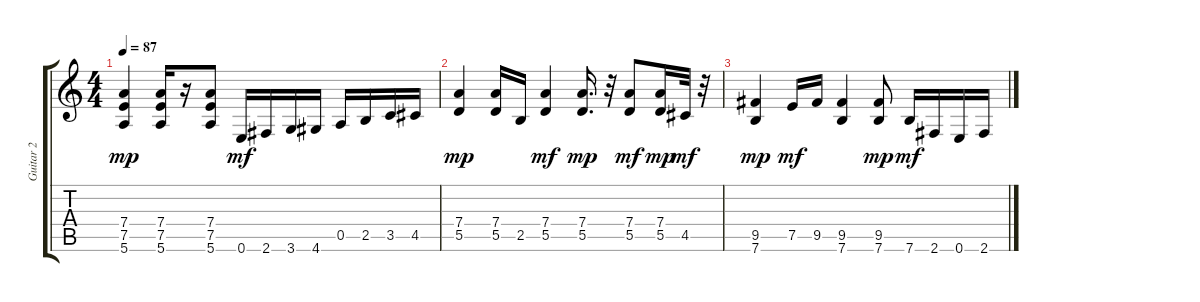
\track ("Guitar 2" "Guitar 2") {instrument distortionguitar}
\staff {score tabs}
\tuning (E4 B3 G3 D3 A2 E2) {hide}
\ts (4 4)
\tempo 87
\clef g2
\ks c
(7.4 7.5 5.6).4{dy mp} (7.4 7.5 5.6).16 r.16 (7.4 7.5 5.6).8 0.6.16{dy mf} 2.6.16 3.6.16 4.6.16 0.5.16 2.5.16 3.5.16 4.5.16 |
(7.4 5.5).4{dy mp} (7.4 5.5).16 2.5.16 (7.4 5.5).4{dy mf} (7.4 5.5).16{d dy mp} r.32 (7.4 5.5).8{dy mf} (7.4 5.5).16{dy mp} 4.5.32{dy mf} r.32 |
(9.5 7.6).4{dy mp} 7.5.16{dy mf} 9.5.16 (9.5 7.6).4 (9.5 7.6).8{dy mp} 7.6.16{dy mf} 2.6.16 0.6.16 2.6.16
